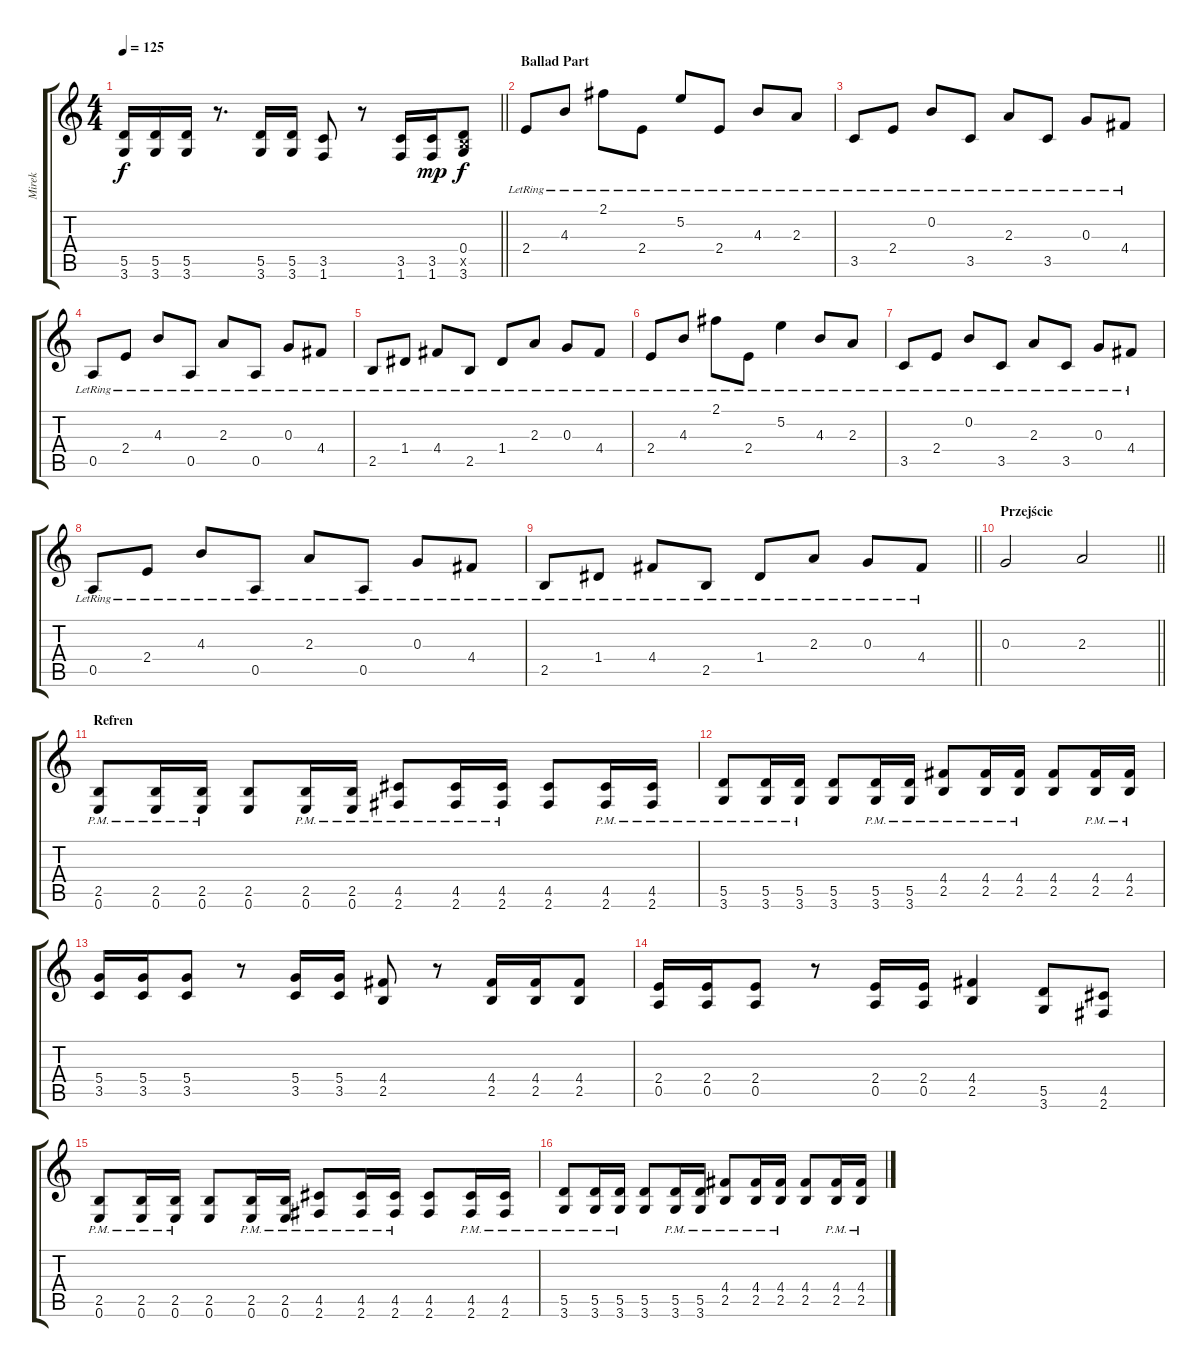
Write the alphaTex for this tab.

\track ("Mirek" "Mirek") {instrument distortionguitar}
\staff {score tabs}
\tuning (E4 B3 G3 D3 A2 E2) {hide}
\ts (4 4)
\tempo 125
\clef g2
\barLineRight lightlight
\ks c
(5.5 3.6).16{dy f} (5.5 3.6).16 (5.5 3.6).16 r.8{d} (5.5 3.6).16 (5.5 3.6).16 (3.5 1.6).8 r.8 (3.5 1.6).16 (3.5 1.6).16{dy mp} (0.4 2.5{x} 3.6).8{dy f} |
\section ("" "Ballad Part")
2.4{lr}.8{instrument electricguitarclean} 4.3{lr}.8 2.1{lr}.8 2.4{lr}.8 5.2{lr}.8 2.4{lr}.8 4.3{lr}.8 2.3{lr}.8 |
3.5{lr}.8 2.4{lr}.8 0.2{lr}.8 3.5{lr}.8 2.3{lr}.8 3.5{lr}.8 0.3{lr}.8 4.4{lr}.8 |
0.5{lr}.8 2.4{lr}.8 4.3{lr}.8 0.5{lr}.8 2.3{lr}.8 0.5{lr}.8 0.3{lr}.8 4.4{lr}.8 |
2.5{lr}.8 1.4{lr}.8 4.4{lr}.8 2.5{lr}.8 1.4{lr}.8 2.3{lr}.8 0.3{lr}.8 4.4{lr}.8 |
2.4{lr}.8 4.3{lr}.8 2.1{lr}.8 2.4{lr}.8 5.2{lr}.4 4.3{lr}.8 2.3{lr}.8 |
3.5{lr}.8 2.4{lr}.8 0.2{lr}.8 3.5{lr}.8 2.3{lr}.8 3.5{lr}.8 0.3{lr}.8 4.4{lr}.8 |
0.5{lr}.8 2.4{lr}.8 4.3{lr}.8 0.5{lr}.8 2.3{lr}.8 0.5{lr}.8 0.3{lr}.8 4.4{lr}.8 |
\barLineRight lightlight
2.5{lr}.8 1.4{lr}.8 4.4{lr}.8 2.5{lr}.8 1.4{lr}.8 2.3{lr}.8 0.3{lr}.8 4.4{lr}.8 |
\section ("" "Przejście")
\barLineRight lightlight
0.3.2{instrument distortionguitar} 2.3.2 |
\section ("" "Refren")
(2.5{pm} 0.6{pm}).8 (2.5{pm} 0.6{pm}).16 (2.5{pm} 0.6{pm}).16 (2.5 0.6).8 (2.5{pm} 0.6{pm}).16 (2.5{pm} 0.6{pm}).16 (4.5{pm} 2.6{pm}).8 (4.5{pm} 2.6{pm}).16 (4.5{pm} 2.6{pm}).16 (4.5 2.6).8 (4.5{pm} 2.6{pm}).16 (4.5{pm} 2.6{pm}).16 |
(5.5{pm} 3.6{pm}).8 (5.5{pm} 3.6{pm}).16 (5.5{pm} 3.6{pm}).16 (5.5 3.6).8 (5.5{pm} 3.6{pm}).16 (5.5{pm} 3.6{pm}).16 (4.4{pm} 2.5{pm}).8 (4.4{pm} 2.5{pm}).16 (4.4{pm} 2.5{pm}).16 (4.4 2.5).8 (4.4{pm} 2.5{pm}).16 (4.4{pm} 2.5{pm}).16 |
(5.4 3.5).16 (5.4 3.5).16 (5.4 3.5).8 r.8 (5.4 3.5).16 (5.4 3.5).16 (4.4 2.5).8 r.8 (4.4 2.5).16 (4.4 2.5).16 (4.4 2.5).8 |
(2.4 0.5).16 (2.4 0.5).16 (2.4 0.5).8 r.8 (2.4 0.5).16 (2.4 0.5).16 (4.4 2.5).4 (5.5 3.6).8 (4.5 2.6).8 |
(2.5{pm} 0.6{pm}).8 (2.5{pm} 0.6{pm}).16 (2.5{pm} 0.6{pm}).16 (2.5 0.6).8 (2.5{pm} 0.6{pm}).16 (2.5{pm} 0.6{pm}).16 (4.5{pm} 2.6{pm}).8 (4.5{pm} 2.6{pm}).16 (4.5{pm} 2.6{pm}).16 (4.5 2.6).8 (4.5{pm} 2.6{pm}).16 (4.5{pm} 2.6{pm}).16 |
(5.5{pm} 3.6{pm}).8 (5.5{pm} 3.6{pm}).16 (5.5{pm} 3.6{pm}).16 (5.5 3.6).8 (5.5{pm} 3.6{pm}).16 (5.5{pm} 3.6{pm}).16 (4.4{pm} 2.5{pm}).8 (4.4{pm} 2.5{pm}).16 (4.4{pm} 2.5{pm}).16 (4.4 2.5).8 (4.4{pm} 2.5{pm}).16 (4.4{pm} 2.5{pm}).16
